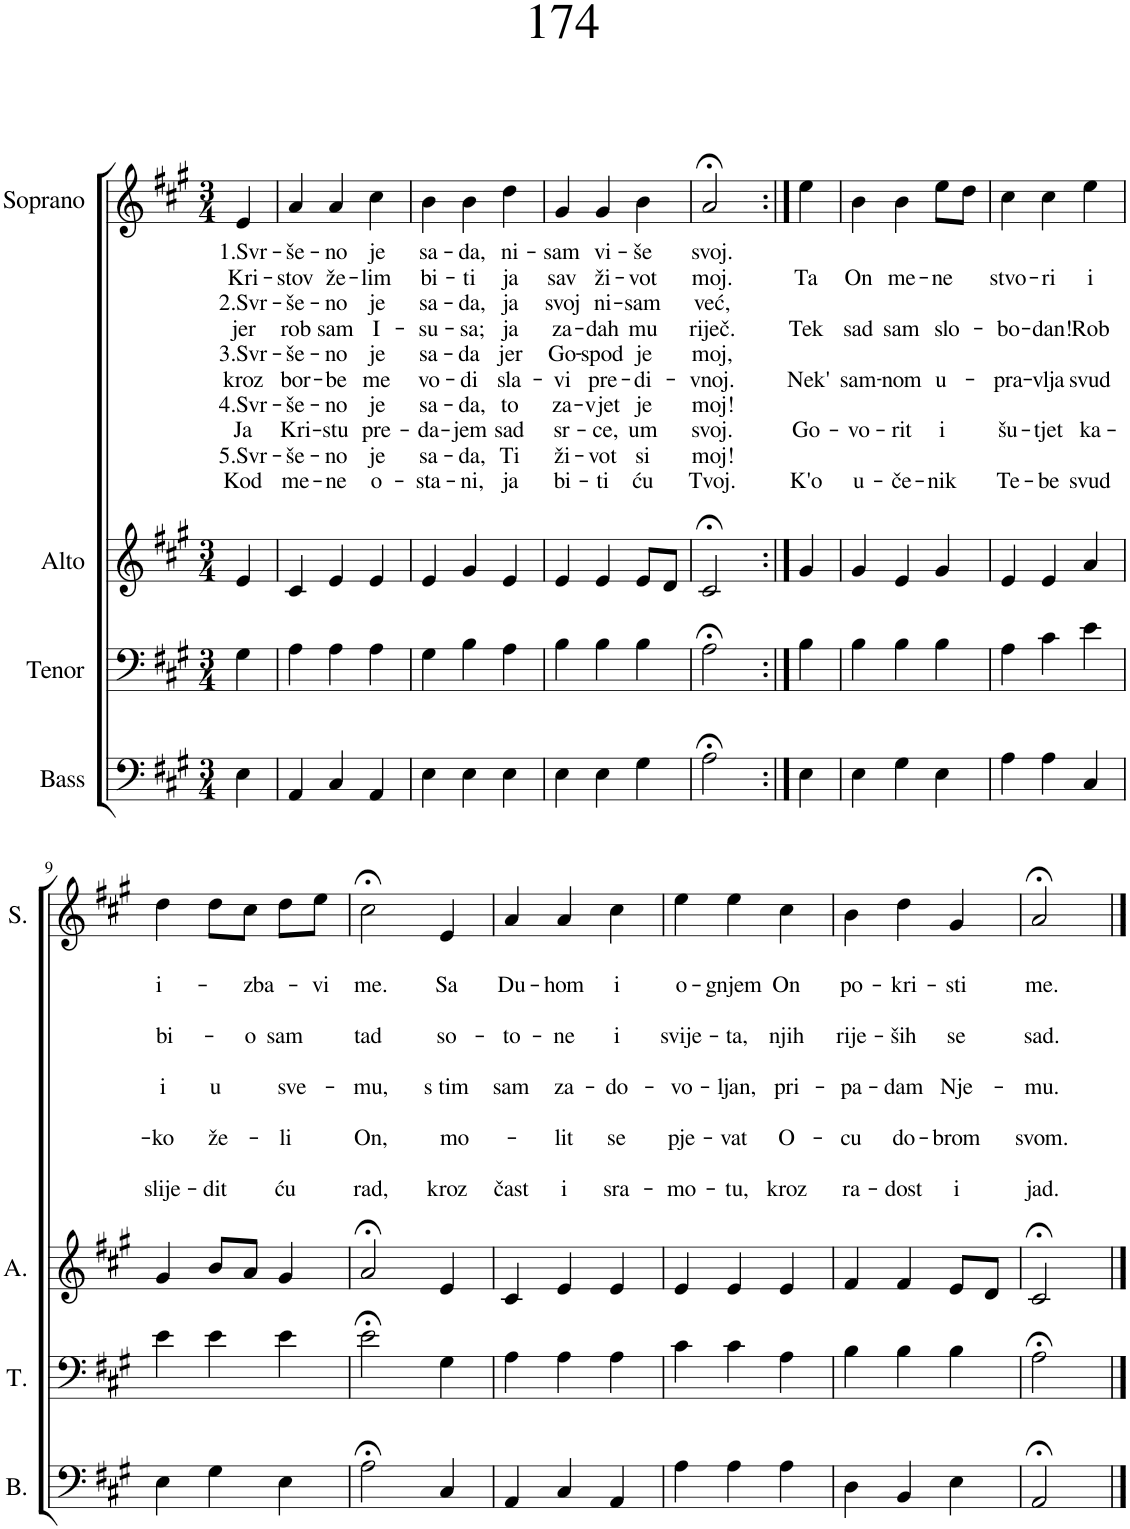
**kern	**kern	**kern	**kern	**text	**text	**text	**text	**text	**text	**text	**text	**text	**text
*part4	*part3	*part2	*part1	*part1	*part1	*part1	*part1	*part1	*part1	*part1	*part1	*part1	*part1
*staff4	*staff3	*staff2	*staff1	*staff1	*staff1	*staff1	*staff1	*staff1	*staff1	*staff1	*staff1	*staff1	*staff1
*I"Bass	*I"Tenor	*I"Alto	*I"Soprano	*	*	*	*	*	*	*	*	*	*
*I'B.	*I'T.	*I'A.	*I'S.	*	*	*	*	*	*	*	*	*	*
*clefF4	*clefF4	*clefG2	*clefG2	*	*	*	*	*	*	*	*	*	*
*k[f#c#g#]	*k[f#c#g#]	*k[f#c#g#]	*k[f#c#g#]	*	*	*	*	*	*	*	*	*	*
*M3/4	*M3/4	*M3/4	*M3/4	*	*	*	*	*	*	*	*	*	*
=1	=1	=1	=1	=1	=1	=1	=1	=1	=1	=1	=1	=1	=1
!	!	!	!	!LO:LY:b	!LO:LY:b	!LO:LY:b	!LO:LY:b	!LO:LY:b	!LO:LY:b	!LO:LY:b	!LO:LY:b	!LO:LY:b	!LO:LY:b
4E\	4G#\	4e/	4e/	1.Svr-	Kri-	2.Svr-	jer	3.Svr-	kroz	4.Svr-	Ja	5.Svr-	Kod
=2	=2	=2	=2	=2	=2	=2	=2	=2	=2	=2	=2	=2	=2
!	!	!	!	!LO:LY:b	!LO:LY:b	!LO:LY:b	!LO:LY:b	!LO:LY:b	!LO:LY:b	!LO:LY:b	!LO:LY:b	!LO:LY:b	!LO:LY:b
4AA/	4A\	4c#/	4a/	-še-	-stov	-še-	rob	-še-	bor-	-še-	Kri-	-še-	me-
!	!	!	!	!LO:LY:b	!LO:LY:b	!LO:LY:b	!LO:LY:b	!LO:LY:b	!LO:LY:b	!LO:LY:b	!LO:LY:b	!LO:LY:b	!LO:LY:b
4C#/	4A\	4e/	4a/	-no	že-	-no	sam	-no	-be	-no	-stu	-no	-ne
!	!	!	!	!LO:LY:b	!LO:LY:b	!LO:LY:b	!LO:LY:b	!LO:LY:b	!LO:LY:b	!LO:LY:b	!LO:LY:b	!LO:LY:b	!LO:LY:b
4AA/	4A\	4e/	4cc#\	je	-lim	je	I-	je	me	je	pre-	je	o-
=3	=3	=3	=3	=3	=3	=3	=3	=3	=3	=3	=3	=3	=3
!	!	!	!	!LO:LY:b	!LO:LY:b	!LO:LY:b	!LO:LY:b	!LO:LY:b	!LO:LY:b	!LO:LY:b	!LO:LY:b	!LO:LY:b	!LO:LY:b
4E\	4G#\	4e/	4b\	sa-	bi-	sa-	-su-	sa-	vo-	sa-	-da-	sa-	-sta-
!	!	!	!	!LO:LY:b	!LO:LY:b	!LO:LY:b	!LO:LY:b	!LO:LY:b	!LO:LY:b	!LO:LY:b	!LO:LY:b	!LO:LY:b	!LO:LY:b
4E\	4B\	4g#/	4b\	-da,	-ti	-da,	-sa;	-da	-di	-da,	-jem	-da,	-ni,
!	!	!	!	!LO:LY:b	!LO:LY:b	!LO:LY:b	!LO:LY:b	!LO:LY:b	!LO:LY:b	!LO:LY:b	!LO:LY:b	!LO:LY:b	!LO:LY:b
4E\	4A\	4e/	4dd\	ni-	ja	ja	ja	jer	sla-	to	sad	Ti	ja
=4	=4	=4	=4	=4	=4	=4	=4	=4	=4	=4	=4	=4	=4
!	!	!	!	!LO:LY:b	!LO:LY:b	!LO:LY:b	!LO:LY:b	!LO:LY:b	!LO:LY:b	!LO:LY:b	!LO:LY:b	!LO:LY:b	!LO:LY:b
4E\	4B\	4e/	4g#/	-sam	sav	svoj	za-	Go-	-vi	za-	sr-	ži-	bi-
!	!	!	!	!LO:LY:b	!LO:LY:b	!LO:LY:b	!LO:LY:b	!LO:LY:b	!LO:LY:b	!LO:LY:b	!LO:LY:b	!LO:LY:b	!LO:LY:b
4E\	4B\	4e/	4g#/	vi-	ži-	ni-	-dah	-spod	pre-	-vjet	-ce,	-vot	-ti
!	!	!	!	!LO:LY:b	!LO:LY:b	!LO:LY:b	!LO:LY:b	!LO:LY:b	!LO:LY:b	!LO:LY:b	!LO:LY:b	!LO:LY:b	!LO:LY:b
4G#\	4B\	8e/L	4b\	-še	-vot	-sam	mu	je	-di-	je	um	si	ću
.	.	8d/J	.	.	.	.	.	.	.	.	.	.	.
=5	=5	=5	=5	=5	=5	=5	=5	=5	=5	=5	=5	=5	=5
!	!	!	!	!LO:LY:b	!LO:LY:b	!LO:LY:b	!LO:LY:b	!LO:LY:b	!LO:LY:b	!LO:LY:b	!LO:LY:b	!LO:LY:b	!LO:LY:b
2A;<\	2A;<\	2c#;</	2a;</	svoj.	moj.	već,	riječ.	moj,	-vnoj.	moj!	svoj.	moj!	Tvoj.
=6:|!	=6:|!	=6:|!	=6:|!	=6:|!	=6:|!	=6:|!	=6:|!	=6:|!	=6:|!	=6:|!	=6:|!	=6:|!	=6:|!
!	!	!	!	!	!LO:LY:b	!	!LO:LY:b	!	!LO:LY:b	!	!LO:LY:b	!	!LO:LY:b
4E\	4B\	4g#/	4ee\	.	Ta	.	Tek	.	Nek'	.	Go-	.	K'o
=7	=7	=7	=7	=7	=7	=7	=7	=7	=7	=7	=7	=7	=7
!	!	!	!	!	!LO:LY:b	!	!LO:LY:b	!	!LO:LY:b	!	!LO:LY:b	!	!LO:LY:b
4E\	4B\	4g#/	4b\	.	On	.	sad	.	sam-	.	-vo-	.	u-
!	!	!	!	!	!LO:LY:b	!	!LO:LY:b	!	!LO:LY:b	!	!LO:LY:b	!	!LO:LY:b
4G#\	4B\	4e/	4b\	.	me-	.	sam	.	-nom	.	-rit	.	-če-
!	!	!	!	!	!LO:LY:b	!	!LO:LY:b	!	!LO:LY:b	!	!LO:LY:b	!	!LO:LY:b
4E\	4B\	4g#/	8ee\L	.	-ne	.	slo-	.	u-	.	i	.	-nik
.	.	.	8dd\J	.	.	.	.	.	.	.	.	.	.
=8	=8	=8	=8	=8	=8	=8	=8	=8	=8	=8	=8	=8	=8
!	!	!	!	!	!LO:LY:b	!	!LO:LY:b	!	!LO:LY:b	!	!LO:LY:b	!	!LO:LY:b
4A\	4A\	4e/	4cc#\	.	stvo-	.	-bo-	.	-pra-	.	šu-	.	Te-
!	!	!	!	!	!LO:LY:b	!	!LO:LY:b	!	!LO:LY:b	!	!LO:LY:b	!	!LO:LY:b
4A\	4c#\	4e/	4cc#\	.	-ri	.	-dan!	.	-vlja	.	-tjet	.	-be
!	!	!	!	!	!LO:LY:b	!	!LO:LY:b	!	!LO:LY:b	!	!LO:LY:b	!	!LO:LY:b
4C#/	4e\	4a/	4ee\	.	i	.	Rob	.	svud	.	ka-	.	svud
!!LO:LB:g=z
=9	=9	=9	=9	=9	=9	=9	=9	=9	=9	=9	=9	=9	=9
!	!	!	!	!	!LO:LY:b	!	!LO:LY:b	!	!LO:LY:b	!	!LO:LY:b	!	!LO:LY:b
4E\	4e\	4g#/	4dd\	.	i-	.	bi-	.	i	.	-ko	.	slije-
!	!	!	!	!	!	!	!	!	!LO:LY:b	!	!LO:LY:b	!	!LO:LY:b
4G#\	4e\	8b/L	8dd\L	.	.	.	.	.	u	.	že-	.	-dit
!	!	!	!	!	!LO:LY:b	!	!LO:LY:b	!	!	!	!	!	!
.	.	8a/J	8cc#\J	.	-zba-	.	-o	.	.	.	.	.	.
!	!	!	!	!	!	!	!LO:LY:b	!	!LO:LY:b	!	!LO:LY:b	!	!LO:LY:b
4E\	4e\	4g#/	8dd\L	.	.	.	sam	.	sve-	.	-li	.	ću
!	!	!	!	!	!LO:LY:b	!	!	!	!	!	!	!	!
.	.	.	8ee\J	.	-vi	.	.	.	.	.	.	.	.
=10	=10	=10	=10	=10	=10	=10	=10	=10	=10	=10	=10	=10	=10
!	!	!	!	!	!LO:LY:b	!	!LO:LY:b	!	!LO:LY:b	!	!LO:LY:b	!	!LO:LY:b
2A;<\	2e;<\	2a;</	2cc#;<\	.	me.	.	tad	.	-mu,	.	On,	.	rad,
!	!	!	!	!	!LO:LY:b	!	!LO:LY:b	!	!LO:LY:b	!	!LO:LY:b	!	!LO:LY:b
4C#/	4G#\	4e/	4e/	.	Sa	.	so-	.	s tim	.	mo-	.	kroz
=11	=11	=11	=11	=11	=11	=11	=11	=11	=11	=11	=11	=11	=11
!	!	!	!	!	!LO:LY:b	!	!LO:LY:b	!	!LO:LY:b	!	!	!	!LO:LY:b
4AA/	4A\	4c#/	4a/	.	Du-	.	-to-	.	sam	.	.	.	čast
!	!	!	!	!	!LO:LY:b	!	!LO:LY:b	!	!LO:LY:b	!	!LO:LY:b	!	!LO:LY:b
4C#/	4A\	4e/	4a/	.	-hom	.	-ne	.	za-	.	-lit	.	i
!	!	!	!	!	!LO:LY:b	!	!LO:LY:b	!	!LO:LY:b	!	!LO:LY:b	!	!LO:LY:b
4AA/	4A\	4e/	4cc#\	.	i	.	i	.	-do-	.	se	.	sra-
=12	=12	=12	=12	=12	=12	=12	=12	=12	=12	=12	=12	=12	=12
!	!	!	!	!	!LO:LY:b	!	!LO:LY:b	!	!LO:LY:b	!	!LO:LY:b	!	!LO:LY:b
4A\	4c#\	4e/	4ee\	.	o-	.	svije-	.	-vo-	.	pje-	.	-mo-
!	!	!	!	!	!LO:LY:b	!	!LO:LY:b	!	!LO:LY:b	!	!LO:LY:b	!	!LO:LY:b
4A\	4c#\	4e/	4ee\	.	-gnjem	.	-ta,	.	-ljan,	.	-vat	.	-tu,
!	!	!	!	!	!LO:LY:b	!	!LO:LY:b	!	!LO:LY:b	!	!LO:LY:b	!	!LO:LY:b
4A\	4A\	4e/	4cc#\	.	On	.	njih	.	pri-	.	O-	.	kroz
=13	=13	=13	=13	=13	=13	=13	=13	=13	=13	=13	=13	=13	=13
!	!	!	!	!	!LO:LY:b	!	!LO:LY:b	!	!LO:LY:b	!	!LO:LY:b	!	!LO:LY:b
4D\	4B\	4f#/	4b\	.	po-	.	rije-	.	-pa-	.	-cu	.	ra-
!	!	!	!	!	!LO:LY:b	!	!LO:LY:b	!	!LO:LY:b	!	!LO:LY:b	!	!LO:LY:b
4BB/	4B\	4f#/	4dd\	.	-kri-	.	-ših	.	-dam	.	do-	.	-dost
!	!	!	!	!	!LO:LY:b	!	!LO:LY:b	!	!LO:LY:b	!	!LO:LY:b	!	!LO:LY:b
4E\	4B\	8e/L	4g#/	.	-sti	.	se	.	Nje-	.	-brom	.	i
.	.	8d/J	.	.	.	.	.	.	.	.	.	.	.
=14	=14	=14	=14	=14	=14	=14	=14	=14	=14	=14	=14	=14	=14
!	!	!	!	!	!LO:LY:b	!	!LO:LY:b	!	!LO:LY:b	!	!LO:LY:b	!	!LO:LY:b
2AA;</	2A;<\	2c#;</	2a;</	.	me.	.	sad.	.	-mu.	.	svom.	.	jad.
==	==	==	==	==	==	==	==	==	==	==	==	==	==
*-	*-	*-	*-	*-	*-	*-	*-	*-	*-	*-	*-	*-	*-
